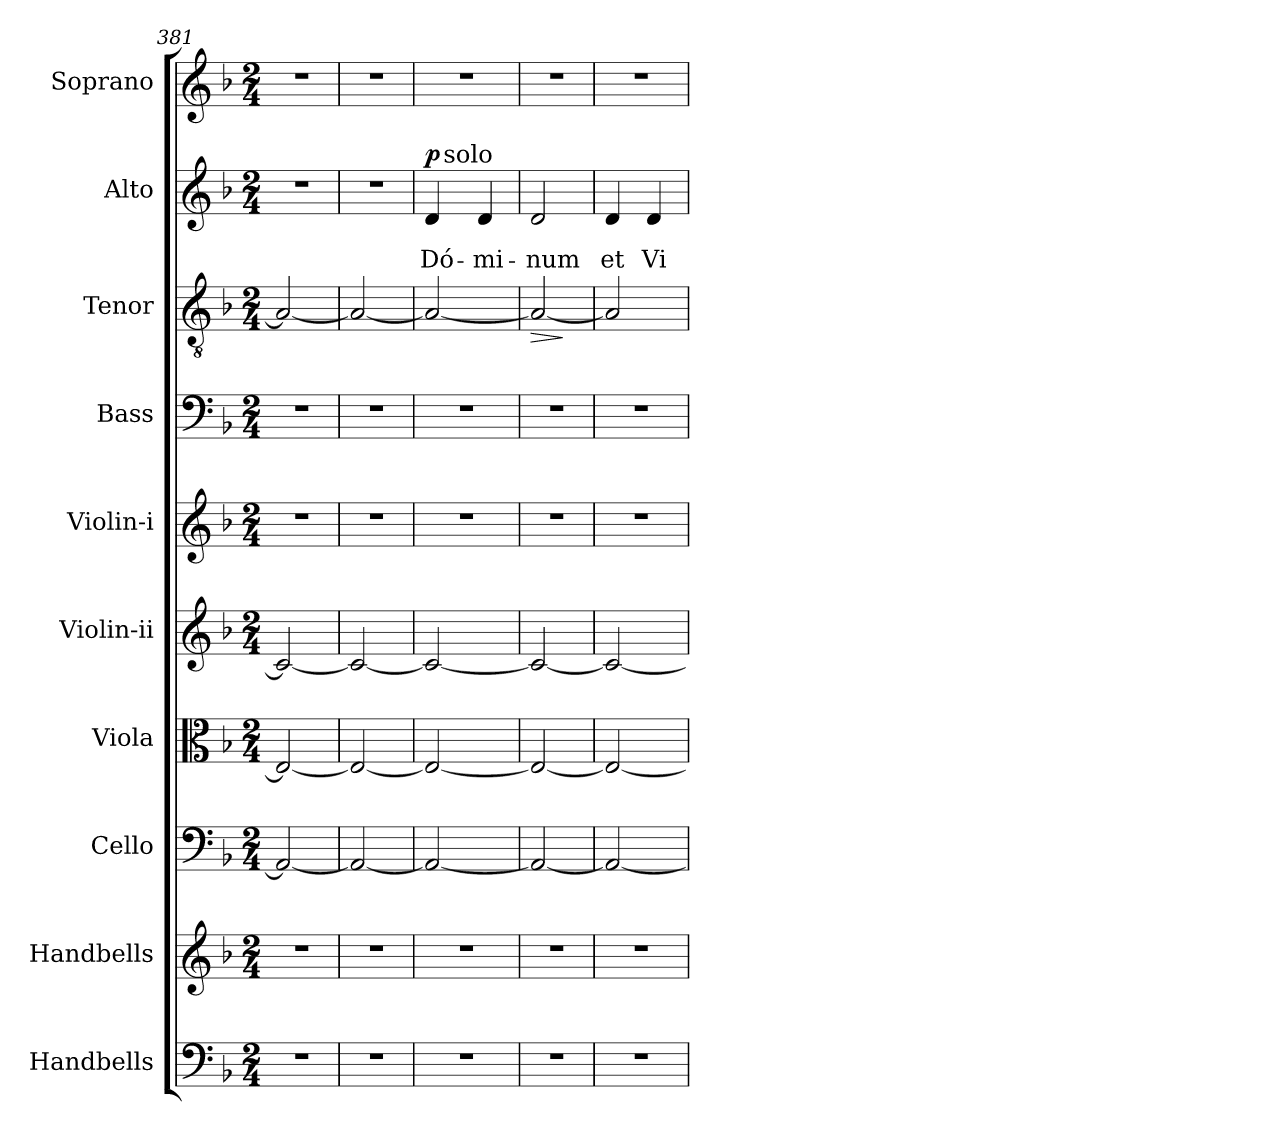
**kern	**kern	**kern	**kern	**kern	**kern	**kern	**kern	**text	**dynam	**kern	**text	**text	**dynam	**kern
*part10	*part9	*part8	*part7	*part6	*part5	*part4	*part3	*part3	*part3	*part2	*part2	*part2	*part2	*part1
*staff10	*staff9	*staff8	*staff7	*staff6	*staff5	*staff4	*staff3	*staff3	*staff3	*staff2	*staff2	*staff2	*staff2	*staff1
*I"Handbells	*I"Handbells	*I"Cello	*I"Viola	*I"Violin-ii	*I"Violin-i	*I"Bass	*I"Tenor	*	*	*I"Alto	*	*	*	*I"Soprano
*	*	*	*I'Vla.	*I'Vln.-ii	*I'Vln.-i	*I'B	*I'T	*	*	*I'A	*	*	*	*I'S
*clefF4	*clefG2	*clefF4	*clefC3	*clefG2	*clefG2	*clefF4	*clefGv2	*	*	*clefG2	*	*	*	*clefG2
*k[b-]	*k[b-]	*k[b-]	*k[b-]	*k[b-]	*k[b-]	*k[b-]	*k[b-]	*	*	*k[b-]	*	*	*	*k[b-]
*F:	*F:	*F:	*F:	*F:	*F:	*F:	*F:	*	*	*F:	*	*	*	*F:
*M2/4	*M2/4	*M2/4	*M2/4	*M2/4	*M2/4	*M2/4	*M2/4	*	*	*M2/4	*	*	*	*M2/4
=381	=381	=381	=381	=381	=381	=381	=381	=381	=381	=381	=381	=381	=381	=381
!LO:N:vis=1	!LO:N:vis=1	!	!	!	!LO:N:vis=1	!LO:N:vis=1	!	!	!	!LO:N:vis=1	!	!	!	!LO:N:vis=1
2r	2r	2AA/_	2E/_	2c#/_	2r	2r	2A/_	.	.	2r	.	.	.	2r
=382	=382	=382	=382	=382	=382	=382	=382	=382	=382	=382	=382	=382	=382	=382
!LO:N:vis=1	!LO:N:vis=1	!	!	!	!LO:N:vis=1	!LO:N:vis=1	!	!	!	!LO:N:vis=1	!	!	!	!LO:N:vis=1
2r	2r	2AA/_	2E/_	2c#/_	2r	2r	2A/_	.	.	2r	.	.	.	2r
=383	=383	=383	=383	=383	=383	=383	=383	=383	=383	=383	=383	=383	=383	=383
!LO:N:vis=1	!LO:N:vis=1	!	!	!	!LO:N:vis=1	!LO:N:vis=1	!	!	!	!	!	!LO:LY:b	!LO:DY:a	!LO:N:vis=1
*	*	*	*	*	*	*	*	*	*	*^	*	*	*	*
2r	2r	2AA/_	2E/_	2c#/_	2r	2r	2A/_	.	.	4d/	16ryy	.	Dó-	p	2r
!	!	!	!	!	!	!	!	!	!	!	!LO:TX:a:t=solo	!	!	!	!
.	.	.	.	.	.	.	.	.	.	.	4..ryy	.	.	.	.
!	!	!	!	!	!	!	!	!	!	!	!	!	!LO:LY:b:rj	!	!
.	.	.	.	.	.	.	.	.	.	4d/	.	.	-mi-	.	.
=384	=384	=384	=384	=384	=384	=384	=384	=384	=384	=384	=384	=384	=384	=384	=384
!LO:N:vis=1	!LO:N:vis=1	!	!	!	!LO:N:vis=1	!LO:N:vis=1	!	!	!LO:HP:b	!	!	!	!LO:LY:b	!	!LO:N:vis=1
*	*	*	*	*	*	*	*	*	*	*v	*v	*	*	*	*
2r	2r	2AA/_	2E/_	2c#/_	2r	2r	2A/_	.	>	2d/	.	-num	.	2r
.	.	.	.	.	.	.	.	.	]	.	.	.	.	.
=385	=385	=385	=385	=385	=385	=385	=385	=385	=385	=385	=385	=385	=385	=385
!LO:N:vis=1	!LO:N:vis=1	!	!	!	!LO:N:vis=1	!LO:N:vis=1	!	!	!	!	!	!LO:LY:b	!	!LO:N:vis=1
2r	2r	2AA/_	2E/_	2c#/_	2r	2r	2A/]	.	.	4d/	.	et	.	2r
!	!	!	!	!	!	!	!	!	!	!	!	!LO:LY:b	!	!
.	.	.	.	.	.	.	.	.	.	4d/	.	Vi-	.	.
=	=	=	=	=	=	=	=	=	=	=	=	=	=	=
*-	*-	*-	*-	*-	*-	*-	*-	*-	*-	*-	*-	*-	*-	*-
